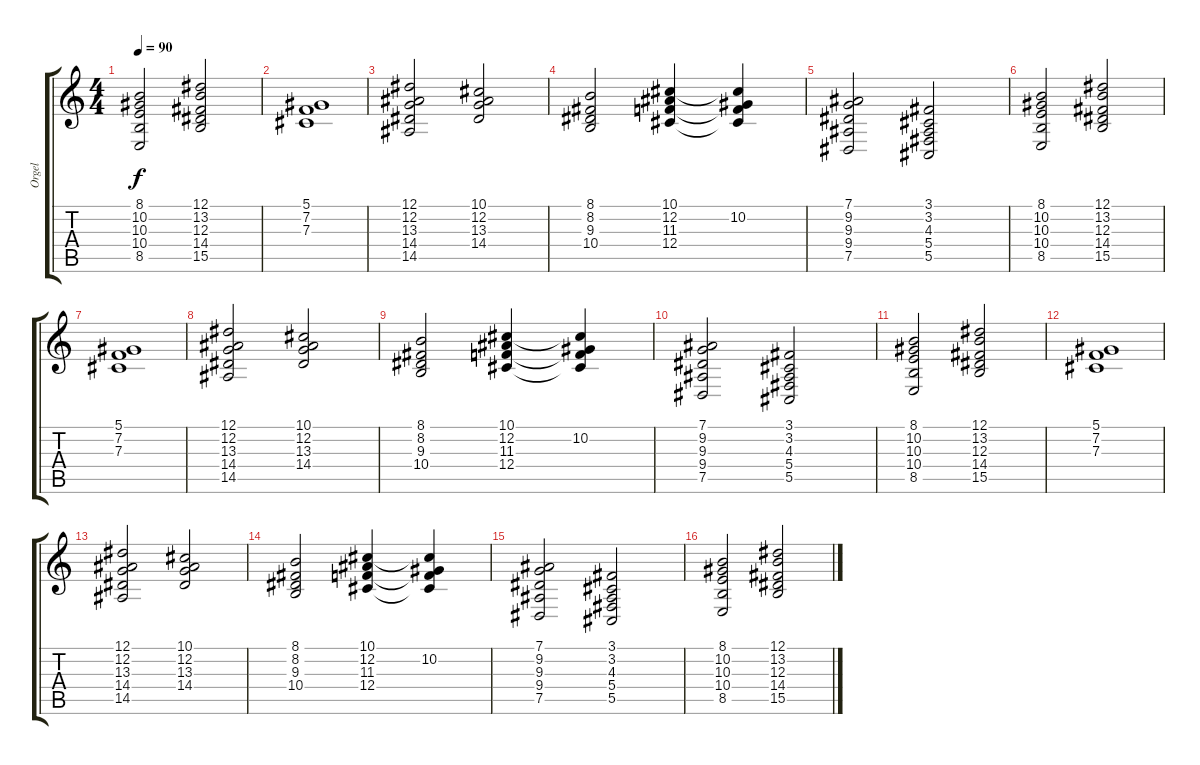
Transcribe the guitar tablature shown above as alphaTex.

\track ("Orgel" "Orgel") {instrument rockorgan}
\staff {score tabs}
\tuning (Eb4 Bb3 Gb3 Db3 Ab2 Eb2) {hide}
\ts (4 4)
\tempo 90
\clef g2
\ks c
(8.1 10.2 10.3 10.4 8.5).2{dy f} (12.1 13.2 12.3 14.4 15.5).2 |
(5.1 7.2 7.3).1 |
(12.1 12.2 13.3 14.4 14.5).2 (10.1 12.2 13.3 14.4).2 |
(8.1 8.2 9.3 10.4).2 (10.1 12.2 11.3 12.4).4 (10.1{t} 10.2 11.3{t} 12.4{t}).4 |
(7.1 9.2 9.3 9.4 7.5).2 (3.1 3.2 4.3 5.4 5.5).2 |
(8.1 10.2 10.3 10.4 8.5).2 (12.1 13.2 12.3 14.4 15.5).2 |
(5.1 7.2 7.3).1 |
(12.1 12.2 13.3 14.4 14.5).2 (10.1 12.2 13.3 14.4).2 |
(8.1 8.2 9.3 10.4).2 (10.1 12.2 11.3 12.4).4 (10.1{t} 10.2 11.3{t} 12.4{t}).4 |
(7.1 9.2 9.3 9.4 7.5).2 (3.1 3.2 4.3 5.4 5.5).2 |
(8.1 10.2 10.3 10.4 8.5).2 (12.1 13.2 12.3 14.4 15.5).2 |
(5.1 7.2 7.3).1 |
(12.1 12.2 13.3 14.4 14.5).2 (10.1 12.2 13.3 14.4).2 |
(8.1 8.2 9.3 10.4).2 (10.1 12.2 11.3 12.4).4 (10.1{t} 10.2 11.3{t} 12.4{t}).4 |
(7.1 9.2 9.3 9.4 7.5).2 (3.1 3.2 4.3 5.4 5.5).2 |
(8.1 10.2 10.3 10.4 8.5).2 (12.1 13.2 12.3 14.4 15.5).2
